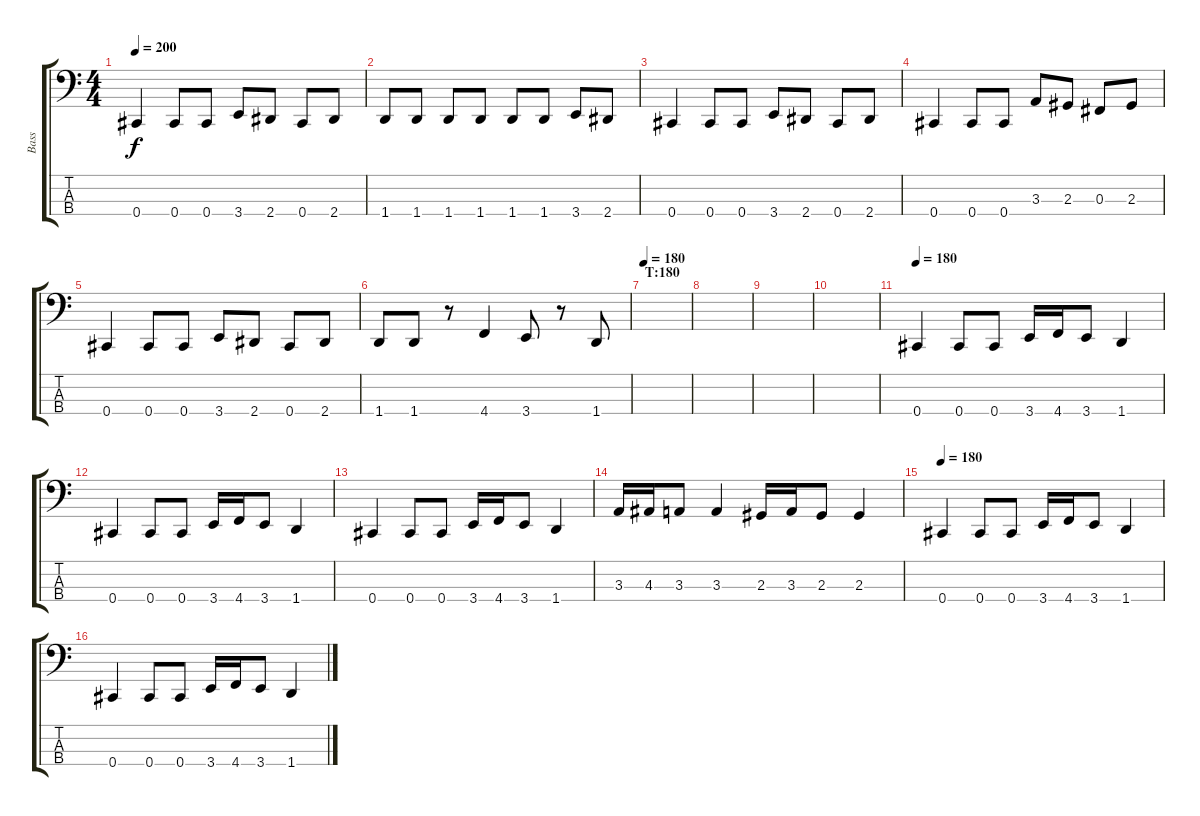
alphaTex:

\track ("Bass" "Bass") {instrument electricbasspick}
\staff {score tabs}
\tuning (E2 B1 Gb1 Db1) {hide}
\ts (4 4)
\tempo 200
\clef f4
\ks c
0.4.4{dy f} 0.4.8 0.4.8 3.4.8 2.4.8 0.4.8 2.4.8 |
1.4.8 1.4.8 1.4.8 1.4.8 1.4.8 1.4.8 3.4.8 2.4.8 |
0.4.4 0.4.8 0.4.8 3.4.8 2.4.8 0.4.8 2.4.8 |
0.4.4 0.4.8 0.4.8 3.3.8 2.3.8 0.3.8 2.3.8 |
0.4.4 0.4.8 0.4.8 3.4.8 2.4.8 0.4.8 2.4.8 |
1.4.8 1.4.8 r.8 4.4.4 3.4.8 r.8 1.4.8 |
\section ("" "T:180")
\tempo 180
|
|
|
|
\tempo 180
0.4.4 0.4.8 0.4.8 3.4.16 4.4.16 3.4.8 1.4.4 |
0.4.4 0.4.8 0.4.8 3.4.16 4.4.16 3.4.8 1.4.4 |
0.4.4 0.4.8 0.4.8 3.4.16 4.4.16 3.4.8 1.4.4 |
3.3.16 4.3.16 3.3.8 3.3.4 2.3.16 3.3.16 2.3.8 2.3.4 |
\tempo 180
0.4.4 0.4.8 0.4.8 3.4.16 4.4.16 3.4.8 1.4.4 |
0.4.4 0.4.8 0.4.8 3.4.16 4.4.16 3.4.8 1.4.4
